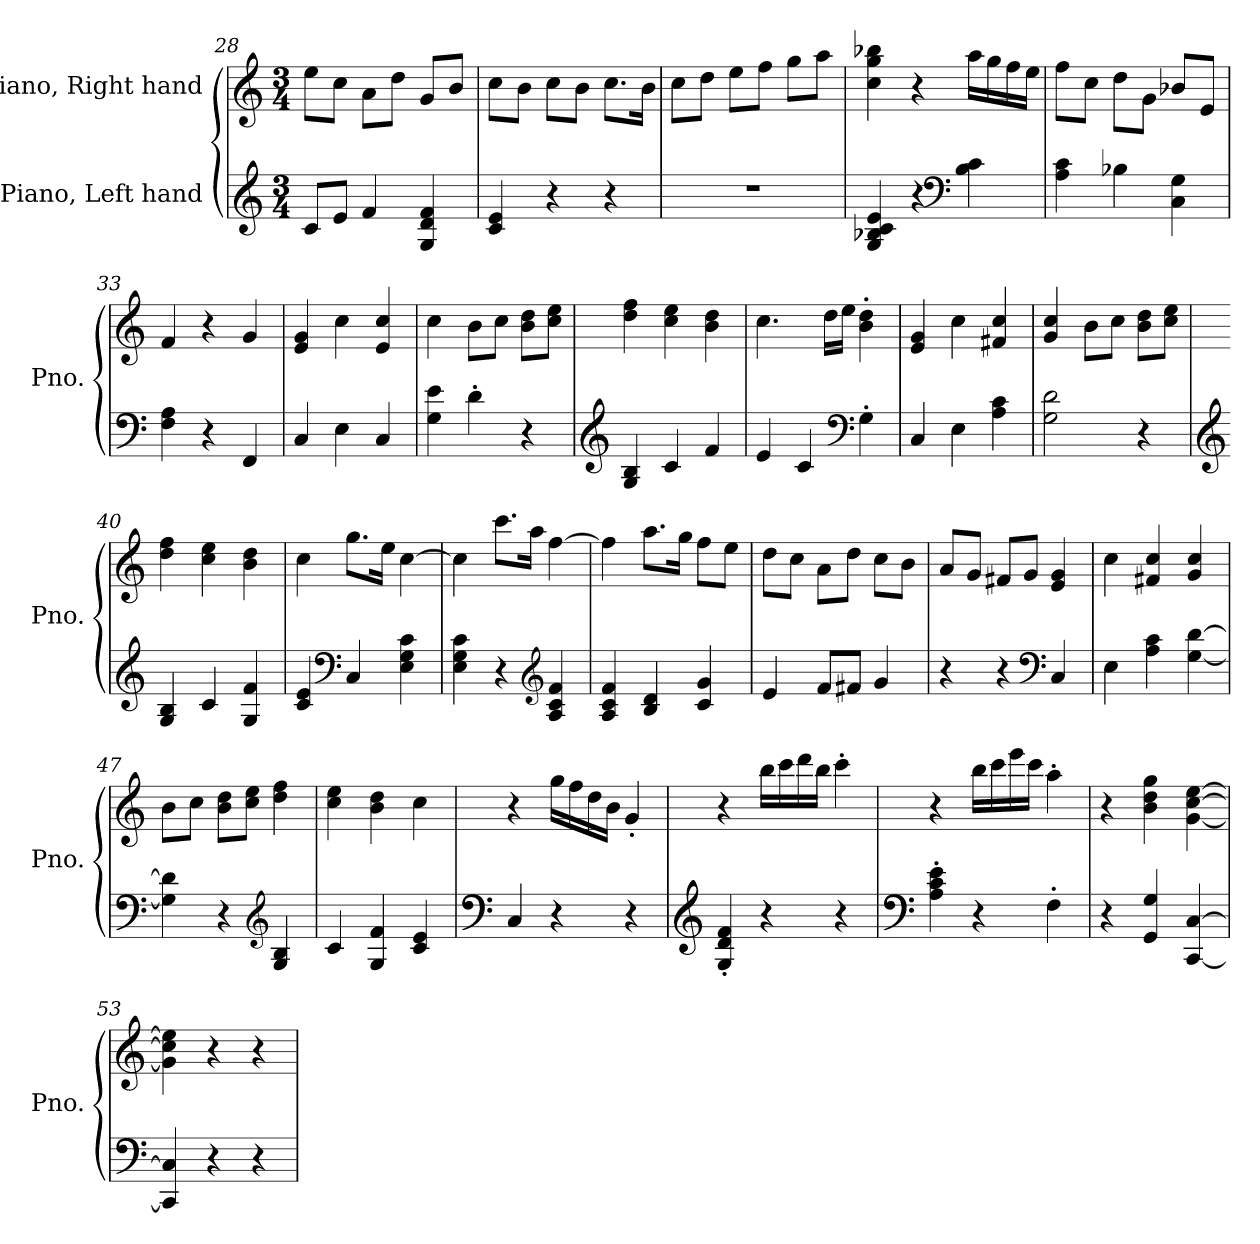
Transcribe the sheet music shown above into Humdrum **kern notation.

**kern	**kern
*part2	*part1
*staff2	*staff1
*I"Piano, Left hand	*I"Piano, Right hand
*I'Pno.	*I'Pno.
*clefG2	*clefG2
*k[]	*k[]
*M3/4	*M3/4
=28	=28
8c/L	8ee\L
8e/J	8cc\J
4f/	8a\L
.	8dd\J
4G/ 4d/ 4f/	8g/L
.	8b/J
=29	=29
4c/ 4e/	8cc\L
.	8b\J
4r	8cc\L
.	8b\J
4r	8.cc\L
.	16b\Jk
!!LO:LB:g=z
=30	=30
2.r	8cc\L
.	8dd\J
.	8ee\L
.	8ff\J
.	8gg\L
.	8aa\J
=31	=31
4G/ 4B-X/ 4c/ 4e/	4cc\ 4gg\ 4bb-X\
4r	4r
*clefF4	*
4B-\ 4c\	16aa\LL
.	16gg\
.	16ff\
.	16ee\JJ
=32	=32
4A\ 4c\	8ff\L
.	8cc\J
4B-X\	8dd\L
.	8g\J
4C\ 4G\	8b-X/L
.	8e/J
=33	=33
4F\ 4A\	4f/
4r	4r
4FF/	4g/
=34	=34
4C/	4e/ 4g/
4E\	4cc\
4C/	4e/ 4cc/
=35	=35
4G\ 4e\	4cc\
4d'\	8b\L
.	8cc\J
4r	8b\ 8dd\L
.	8cc\ 8ee\J
=36	=36
*clefG2	*
4G/ 4B/	4dd\ 4ff\
4c/	4cc\ 4ee\
4f/	4b\ 4dd\
!!LO:PB:g=z
=37	=37
4e/	4.cc\
4c/	.
.	16dd\LL
.	16ee\JJ
*clefF4	*
4G'\	4b\' 4dd\'
=38	=38
4C/	4e/ 4g/
4E\	4cc\
4A\ 4c\	4f#X/ 4cc/
=39	=39
2G\ 2d\	4g/ 4cc/
.	8b\L
.	8cc\J
4r	8b\ 8dd\L
.	8cc\ 8ee\J
=40	=40
*clefG2	*
4G/ 4B/	4dd\ 4ff\
4c/	4cc\ 4ee\
4G/ 4f/	4b\ 4dd\
=41	=41
4c/ 4e/	4cc\
*clefF4	*
4C/	8.gg\L
.	16ee\Jk
4E\ 4G\ 4c\	[4cc\
=42	=42
4E\ 4G\ 4c\	4cc\]
4r	8.ccc\L
.	16aa\Jk
*clefG2	*
4A/ 4c/ 4f/	[4ff\
=43	=43
4A/ 4c/ 4f/	4ff\]
4B/ 4d/	8.aa\L
.	16gg\Jk
4c/ 4g/	8ff\L
.	8ee\J
!!LO:LB:g=z
=44	=44
4e/	8dd\L
.	8cc\J
8f/L	8a\L
8f#X/J	8dd\J
4g/	8cc\L
.	8b\J
=45	=45
4r	8a/L
.	8g/J
4r	8f#X/L
.	8g/J
*clefF4	*
4C/	4e/ 4g/
=46	=46
4E\	4cc\
4A\ 4c\	4f#X/ 4cc/
[4G\ [4d\	4g/ 4cc/
=47	=47
4G\] 4d\]	8b\L
.	8cc\J
4r	8b\ 8dd\L
.	8cc\ 8ee\J
*clefG2	*
4G/ 4B/	4dd\ 4ff\
=48	=48
4c/	4cc\ 4ee\
4G/ 4f/	4b\ 4dd\
4c/ 4e/	4cc\
=49	=49
*clefF4	*
4C/	4r
4r	16gg\LL
.	16ff\
.	16dd\
.	16b\JJ
4r	4g'/
!!LO:LB:g=z
=50	=50
*clefG2	*
4G/' 4d/' 4f/'	4r
4r	16bb\LL
.	16ccc\
.	16ddd\
.	16bb\JJ
4r	4ccc'\
=51	=51
*clefF4	*
4A\' 4c\' 4e\'	4r
4r	16bb\LL
.	16ccc\
.	16eee\
.	16ccc\JJ
4F'\	4aa'\
=52	=52
4r	4r
4GG/ 4G/	4b\ 4dd\ 4gg\
[4CC/ [4C/	[4g\ [4cc\ [4ee\
=53	=53
4CC/] 4C/]	4g\] 4cc\] 4ee\]
4r	4r
4r	4r
=	=
*-	*-
